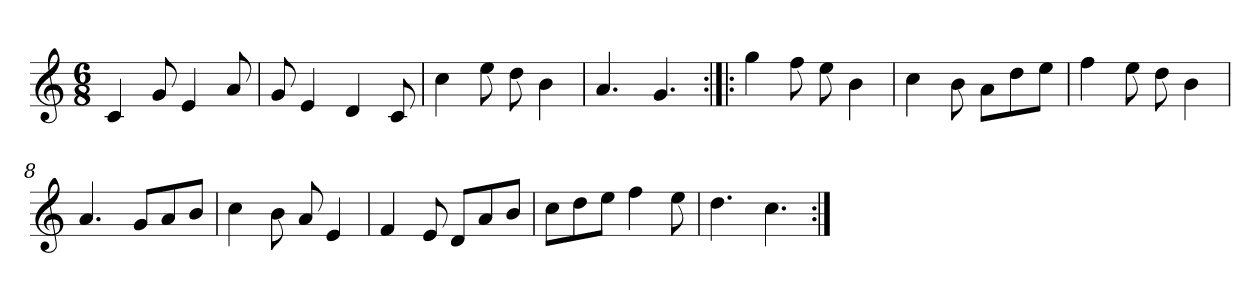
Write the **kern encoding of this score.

**kern
*part1
*staff1
*clefG2
*k[]
*M6/8
=1
4c/
8g/
4e/
8a/
=2
8g/
4e/
4d/
8c/
=3
4cc\
8ee\
8dd\
4b\
=4
4.a/
4.g/
=5:|!|:
4gg\
8ff\
8ee\
4b\
=6
4cc\
8b\
8a\L
8dd\
8ee\J
=7
4ff\
8ee\
8dd\
4b\
=8
4.a/
8g/L
8a/
8b/J
=9
4cc\
8b\
8a/
4e/
!!LO:LB:g=z
=10
4f/
8e/
8d/L
8a/
8b/J
=11
8cc\L
8dd\
8ee\J
4ff\
8ee\
=12
4.dd\
4.cc\
=:|!
*-
